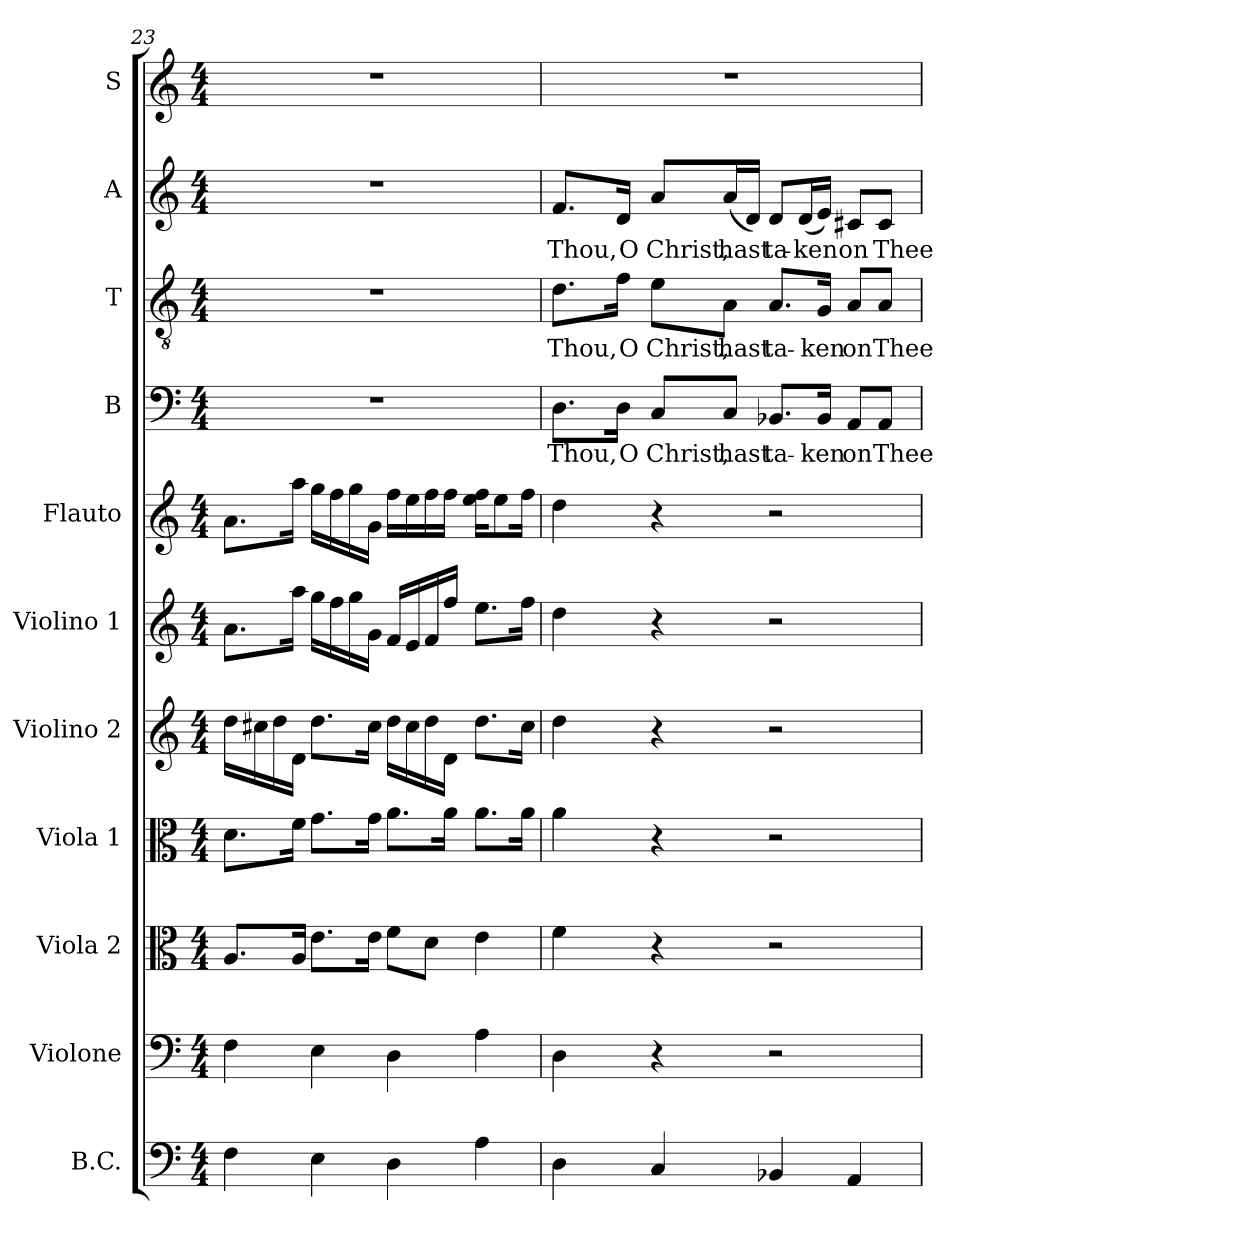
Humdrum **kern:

**kern	**kern	**kern	**kern	**kern	**kern	**kern	**kern	**text	**kern	**text	**kern	**text	**kern
*part11	*part10	*part9	*part8	*part7	*part6	*part5	*part4	*part4	*part3	*part3	*part2	*part2	*part1
*staff11	*staff10	*staff9	*staff8	*staff7	*staff6	*staff5	*staff4	*staff4	*staff3	*staff3	*staff2	*staff2	*staff1
*I"B.C.	*I"Violone	*I"Viola 2	*I"Viola 1	*I"Violino 2	*I"Violino 1	*I"Flauto	*I"B	*	*I"T	*	*I"A	*	*I"S
*I'B.C.	*I'Vne.	*I'Va2	*I'Va1	*I'Vn2	*I'Vn1	*I'Fl.	*I'B	*	*I'T	*	*I'A	*	*I'S
!!LO:PB:g=z
*clefF4	*clefF4	*clefC3	*clefC3	*clefG2	*clefG2	*clefG2	*clefF4	*	*clefGv2	*	*clefG2	*	*clefG2
*	*	*	*	*	*	*	*	*	*ITrd7c12	*	*	*	*
*k[]	*k[]	*k[]	*k[]	*k[]	*k[]	*k[]	*k[]	*	*k[]	*	*k[]	*	*k[]
*C:	*C:	*C:	*C:	*C:	*C:	*C:	*C:	*	*C:	*	*C:	*	*C:
*M4/4	*M4/4	*M4/4	*M4/4	*M4/4	*M4/4	*M4/4	*M4/4	*	*M4/4	*	*M4/4	*	*M4/4
=23	=23	=23	=23	=23	=23	=23	=23	=23	=23	=23	=23	=23	=23
4Fi\	4Fi\	8.Ai/L	8.di\L	16ddi\LL	8.ai\L	8.ai\L	1r	.	1r	.	1r	.	1r
.	.	.	.	16cc#Xi\	.	.	.	.	.	.	.	.	.
.	.	.	.	16ddi\	.	.	.	.	.	.	.	.	.
.	.	16Ai/Jk	16fi\Jk	16di\JJ	16aai\Jk	16aai\Jk	.	.	.	.	.	.	.
4Ei\	4Ei\	8.ei\L	8.gi\L	8.ddi\L	16ggi\LL	16ggi\LL	.	.	.	.	.	.	.
.	.	.	.	.	16ffi\	16ffi\	.	.	.	.	.	.	.
.	.	.	.	.	16ggi\	16ggi\	.	.	.	.	.	.	.
.	.	16ei\Jk	16gi\Jk	16cc#i\Jk	16gi\JJ	16gi\JJ	.	.	.	.	.	.	.
4Di\	4Di\	8fi\L	8.ai\L	16ddi\LL	16fi/LL	16ffi\LL	.	.	.	.	.	.	.
.	.	.	.	16cc#i\	16ei/	16eei\	.	.	.	.	.	.	.
.	.	8di\J	.	16ddi\	16fi/	16ffi\	.	.	.	.	.	.	.
.	.	.	16ai\Jk	16di\JJ	16ffi/JJ	16ffi\JJ	.	.	.	.	.	.	.
4Ai\	4Ai\	4ei\	8.ai\L	8.ddi\L	8.eei\L	16eei\ 16ffiKL	.	.	.	.	.	.	.
.	.	.	.	.	.	8eei\	.	.	.	.	.	.	.
.	.	.	16ai\Jk	16cc#i\Jk	16ffi\Jk	16ffi\Jk	.	.	.	.	.	.	.
=24	=24	=24	=24	=24	=24	=24	=24	=24	=24	=24	=24	=24	=24
!	!	!	!	!	!	!	!	!LO:LY:b:color=#000000	!	!	!	!	!
!	!	!	!	!	!	!	!	!	!	!LO:LY:b:color=#000000	!	!	!
!	!	!	!	!	!	!	!	!	!	!	!	!LO:LY:b:color=#000000	!
4Di\	4Di\	4fi\	4ai\	4ddi\	4ddi\	4ddi\	8.Di\L	Thou,	8.Di\L	Thou,	8.fi/L	Thou,	1r
!	!	!	!	!	!	!	!	!LO:LY:b:color=#000000	!	!	!	!	!
!	!	!	!	!	!	!	!	!	!	!LO:LY:b:color=#000000	!	!	!
!	!	!	!	!	!	!	!	!	!	!	!	!LO:LY:b:color=#000000	!
.	.	.	.	.	.	.	16Di\Jk	O	16Fi\Jk	O	16di/Jk	O	.
!	!	!	!	!	!	!	!	!LO:LY:b:color=#000000	!	!	!	!	!
!	!	!	!	!	!	!	!	!	!	!LO:LY:b:color=#000000	!	!	!
!	!	!	!	!	!	!	!	!	!	!	!	!LO:LY:b:color=#000000	!
4Ci/	4r	4r	4r	4r	4r	4r	8Ci/L	Christ,	8Ei\L	Christ,	8ai/L	Christ,	.
!	!	!	!	!	!	!	!	!LO:LY:b:color=#000000	!	!	!	!	!
!	!	!	!	!	!	!	!	!	!	!LO:LY:b:color=#000000	!	!	!
!	!	!	!	!	!	!	!	!	!	!	!	!LO:LY:b:color=#000000	!
.	.	.	.	.	.	.	8Ci/J	hast	8AAi\J	hast	(16ai/L	hast	.
.	.	.	.	.	.	.	.	.	.	.	16di/JJ)	.	.
!	!	!	!	!	!	!	!	!LO:LY:b:color=#000000	!	!	!	!	!
!	!	!	!	!	!	!	!	!	!	!LO:LY:b:color=#000000	!	!	!
!	!	!	!	!	!	!	!	!	!	!	!	!LO:LY:b:color=#000000	!
4BB-Xi/	2r	2r	2r	2r	2r	2r	8.BB-Xi/L	ta-	8.AAi/L	ta-	8di/L	ta-	.
!	!	!	!	!	!	!	!	!	!	!	!	!LO:LY:b:color=#000000	!
.	.	.	.	.	.	.	.	.	.	.	(16di/L	-ken	.
!	!	!	!	!	!	!	!	!LO:LY:b:color=#000000	!	!	!	!	!
!	!	!	!	!	!	!	!	!	!	!LO:LY:b:color=#000000	!	!	!
.	.	.	.	.	.	.	16BB-i/Jk	-ken	16GGi/Jk	-ken	16ei/JJ)	.	.
!	!	!	!	!	!	!	!	!LO:LY:b:color=#000000	!	!	!	!	!
!	!	!	!	!	!	!	!	!	!	!LO:LY:b:color=#000000	!	!	!
!	!	!	!	!	!	!	!	!	!	!	!	!LO:LY:b:color=#000000	!
4AAi/	.	.	.	.	.	.	8AAi/L	on	8AAi/L	on	8c#Xi/L	on	.
!	!	!	!	!	!	!	!	!LO:LY:b:color=#000000	!	!	!	!	!
!	!	!	!	!	!	!	!	!	!	!LO:LY:b:color=#000000	!	!	!
!	!	!	!	!	!	!	!	!	!	!	!	!LO:LY:b:color=#000000	!
.	.	.	.	.	.	.	8AAi/J	Thee	8AAi/J	Thee	8c#i/J	Thee	.
=	=	=	=	=	=	=	=	=	=	=	=	=	=
*-	*-	*-	*-	*-	*-	*-	*-	*-	*-	*-	*-	*-	*-
